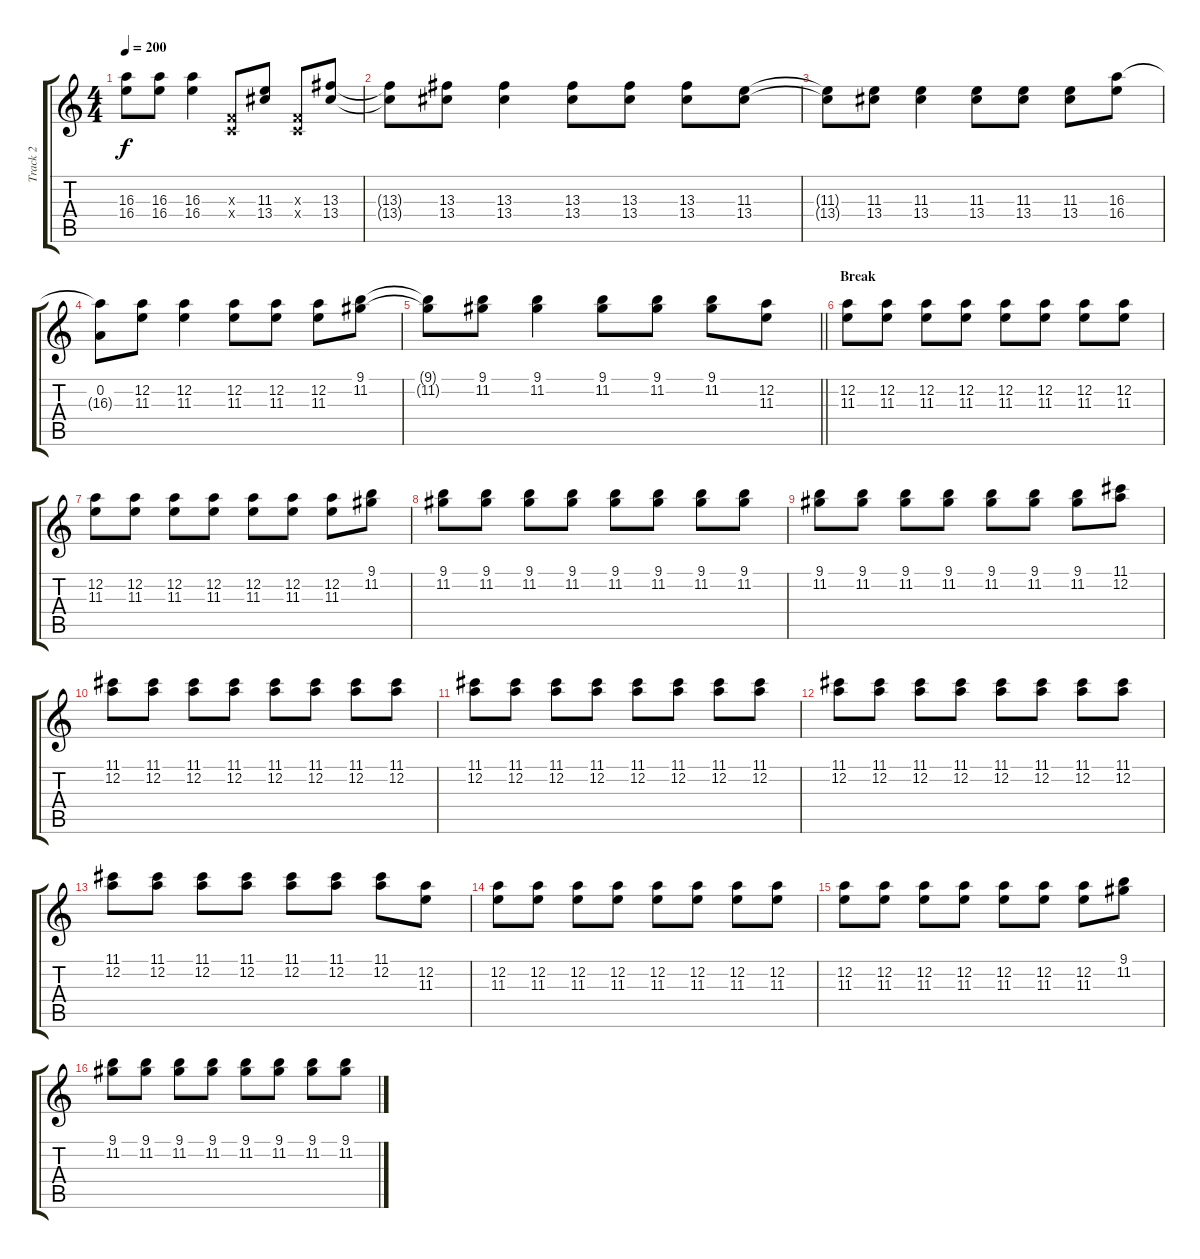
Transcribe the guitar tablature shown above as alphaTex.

\track ("Track 2" "Track 2") {instrument distortionguitar}
\staff {score tabs}
\tuning (D4 A3 F3 C3 G2 D2) {hide}
\ts (4 4)
\tempo 200
\clef g2
\ks c
(16.3 16.4).8{dy f} (16.3 16.4).8 (16.3 16.4).4 (0.3{x} 0.4{x}).8 (11.3 13.4).8 (0.3{x} 0.4{x}).8 (13.3 13.4).8 |
(13.3{t} 13.4{t}).8 (13.3 13.4).8 (13.3 13.4).4 (13.3 13.4).8 (13.3 13.4).8 (13.3 13.4).8 (11.3 13.4).8 |
(11.3{t} 13.4{t}).8 (11.3 13.4).8 (11.3 13.4).4 (11.3 13.4).8 (11.3 13.4).8 (11.3 13.4).8 (16.3 16.4).8 |
(0.2 16.3{t}).8 (12.2 11.3).8 (12.2 11.3).4 (12.2 11.3).8 (12.2 11.3).8 (12.2 11.3).8 (9.1 11.2).8 |
\barLineRight lightlight
(9.1{t} 11.2{t}).8 (9.1 11.2).8 (9.1 11.2).4 (9.1 11.2).8 (9.1 11.2).8 (9.1 11.2).8 (12.2 11.3).8 |
\section ("" "Break")
(12.2 11.3).8 (12.2 11.3).8 (12.2 11.3).8 (12.2 11.3).8 (12.2 11.3).8 (12.2 11.3).8 (12.2 11.3).8 (12.2 11.3).8 |
(12.2 11.3).8 (12.2 11.3).8 (12.2 11.3).8 (12.2 11.3).8 (12.2 11.3).8 (12.2 11.3).8 (12.2 11.3).8 (9.1 11.2).8 |
(9.1 11.2).8 (9.1 11.2).8 (9.1 11.2).8 (9.1 11.2).8 (9.1 11.2).8 (9.1 11.2).8 (9.1 11.2).8 (9.1 11.2).8 |
(9.1 11.2).8 (9.1 11.2).8 (9.1 11.2).8 (9.1 11.2).8 (9.1 11.2).8 (9.1 11.2).8 (9.1 11.2).8 (11.1 12.2).8 |
(11.1 12.2).8 (11.1 12.2).8 (11.1 12.2).8 (11.1 12.2).8 (11.1 12.2).8 (11.1 12.2).8 (11.1 12.2).8 (11.1 12.2).8 |
(11.1 12.2).8 (11.1 12.2).8 (11.1 12.2).8 (11.1 12.2).8 (11.1 12.2).8 (11.1 12.2).8 (11.1 12.2).8 (11.1 12.2).8 |
(11.1 12.2).8 (11.1 12.2).8 (11.1 12.2).8 (11.1 12.2).8 (11.1 12.2).8 (11.1 12.2).8 (11.1 12.2).8 (11.1 12.2).8 |
(11.1 12.2).8 (11.1 12.2).8 (11.1 12.2).8 (11.1 12.2).8 (11.1 12.2).8 (11.1 12.2).8 (11.1 12.2).8 (12.2 11.3).8 |
(12.2 11.3).8 (12.2 11.3).8 (12.2 11.3).8 (12.2 11.3).8 (12.2 11.3).8 (12.2 11.3).8 (12.2 11.3).8 (12.2 11.3).8 |
(12.2 11.3).8 (12.2 11.3).8 (12.2 11.3).8 (12.2 11.3).8 (12.2 11.3).8 (12.2 11.3).8 (12.2 11.3).8 (9.1 11.2).8 |
(9.1 11.2).8 (9.1 11.2).8 (9.1 11.2).8 (9.1 11.2).8 (9.1 11.2).8 (9.1 11.2).8 (9.1 11.2).8 (9.1 11.2).8
